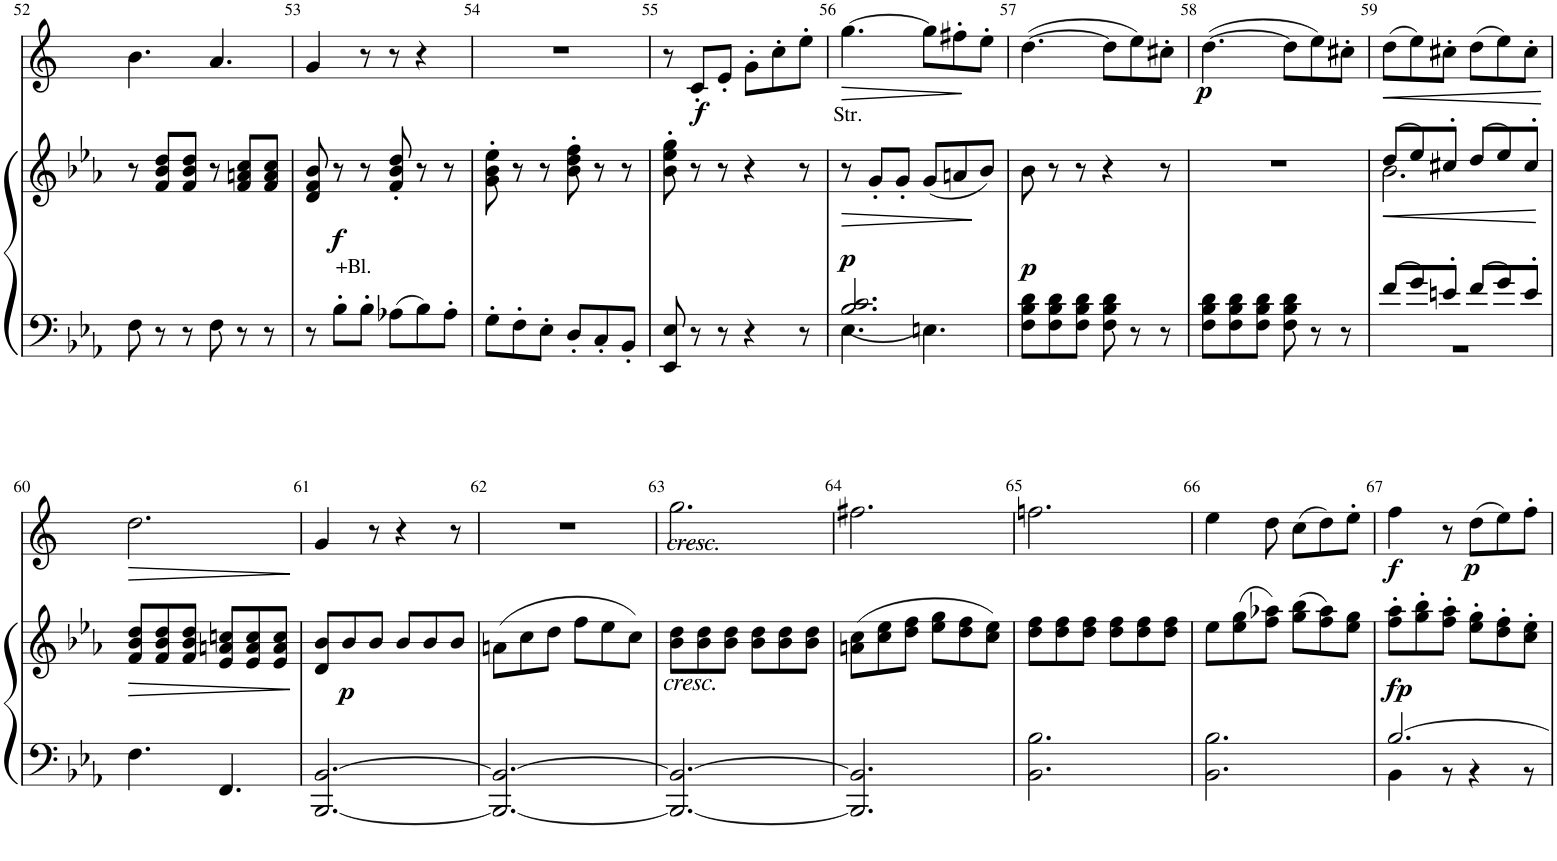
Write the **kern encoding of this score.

**kern	**kern	**dynam	**kern	**dynam
*part2	*part2	*part2	*part1	*part1
*staff3	*staff2	*staff2/3	*staff1	*staff1
*I"Klavier	*	*	*I"Horn in Eb	*
*	*	*	*I'Hn	*
!!LO:PB:g=z
*clefF4	*clefG2	*	*clefG2	*
*	*	*	*Trd5c9	*
*k[b-e-a-]	*k[b-e-a-]	*	*k[]	*
*M6/8	*M6/8	*	*M6/8	*
=52	=52	=52	=52	=52
8F\	8r	.	4.b\	.
8r	8f/ 8b-/ 8dd/L	.	.	.
8r	8f/ 8b-/ 8dd/J	.	.	.
8F\	8r	.	4.a/	.
8r	8f/ 8an/ 8cc/L	.	.	.
8r	8f/ 8a/ 8cc/J	.	.	.
=53	=53	=53	=53	=53
8r	8d/ 8f/ 8b-/	.	4g/	.
!LO:TX:a:t=+Bl.	!	!	!	!
8B-'\L	8r	.	.	.
8B-'\J	8r	.	8r	.
8A-X\L	8f/' 8b-/' 8dd/'	.	8r	.
8B-\	8r	.	4r	.
8A-'\J	8r	.	.	.
=54	=54	=54	=54	=54
8G'\L	8g\' 8b-\' 8ee-\'	.	2.r	.
8F'\	8r	.	.	.
8E-'\J	8r	.	.	.
8D'/L	8b-\' 8dd\' 8ff\'	.	.	.
8C'/	8r	.	.	.
8BB-'/J	8r	.	.	.
=55	=55	=55	=55	=55
8EE-/ 8E-/	8b-\' 8ee-\' 8gg\'	.	8r	.
8r	8r	.	8c'/L	.
8r	8r	.	8e'/J	.
4r	4r	.	8g'\L	.
.	.	.	8cc'\	.
8r	8r	.	8ee'\J	.
=56	=56	=56	=56	=56
*^	*	*	*	*
!	!	!LO:TX:a:t=Str.	!	!	!
!	!	!	!LO:HP:b	!	!LO:HP:b
2.B-/ 2.c/	4.E-\	8r	>	[4.gg\	>
.	.	8g'/L	.	.	.
.	.	8g'/J	.	.	.
.	4.En\	(8g/L	.	8gg\L]	.
.	.	8an/	.	8ff#X'\	.
.	.	8b-/J)	.	8ee'\J	.
*v	*v	*	*	*	*
.	.	]	.	]
=57	=57	=57	=57	=57
8F\ 8B-\ 8d\L	8b-\	.	([4.dd\	.
8F\ 8B-\ 8d\	8r	.	.	.
8F\ 8B-\ 8d\J	8r	.	.	.
8F\ 8B-\ 8d\	4r	.	8dd\L]	.
8r	.	.	8ee\)	.
8r	8r	.	8cc#X'\J	.
=58	=58	=58	=58	=58
8F\ 8B-\ 8d\L	2.r	.	([4.dd\	.
8F\ 8B-\ 8d\	.	.	.	.
8F\ 8B-\ 8d\J	.	.	.	.
8F\ 8B-\ 8d\	.	.	8dd\L]	.
8r	.	.	8ee\)	.
8r	.	.	8cc#X'\J	.
=59	=59	=59	=59	=59
*^	*	*	*	*
!	!	!	!LO:HP:b	!	!LO:HP:b
*	*	*^	*	*	*
8f/L	2.r	(8dd/L	2.b-\	<	(8dd\L	<
8g/	.	8ee-/)	.	.	8ee\)	.
8en'>/J	.	8cc#X'/J	.	.	8cc#X'\J	.
8f/L	.	(8dd/L	.	.	(8dd\L	.
8g/	.	8ee-/)	.	.	8ee\)	.
8e'>/J	.	8cc#'/J	.	.	8cc#'\J	.
*v	*v	*	*	*	*	*
*	*v	*v	*	*	*
.	.	[	.	[
!!LO:LB:g=z
=60	=60	=60	=60	=60
!	!	!LO:HP:b	!	!LO:HP:b
4.F\	8f/ 8b-/ 8dd/L	>	2.dd\	>
.	8f/ 8b-/ 8dd/	.	.	.
.	8f/ 8b-/ 8dd/J	.	.	.
4.FF/	8e-/ 8an/ 8ccn/L	.	.	.
.	8e-/ 8a/ 8cc/	.	.	.
.	8e-/ 8a/ 8cc/J	.	.	.
.	.	]	.	]
=61	=61	=61	=61	=61
[2.BBB-/ [2.BB-/	8d/ 8b-/L	.	4g/	.
.	8b-/	.	.	.
.	8b-/J	.	8r	.
.	8b-/L	.	4r	.
.	8b-/	.	.	.
.	8b-/J	.	8r	.
=62	=62	=62	=62	=62
2.BBB-/_ 2.BB-/_	(8an\L	.	2.r	.
.	8cc\	.	.	.
.	8dd\J	.	.	.
.	8ff\L	.	.	.
.	8ee-\	.	.	.
.	8cc\J)	.	.	.
=63	=63	=63	=63	=63
!	!	!	!LO:TX:a:i:t=cresc.	!
!LO:TX:a:i:t=cresc.	!	!	!	!
2.BBB-/_ 2.BB-/_	8b-\ 8dd\L	.	2.gg\	.
.	8b-\ 8dd\	.	.	.
.	8b-\ 8dd\J	.	.	.
.	8b-\ 8dd\L	.	.	.
.	8b-\ 8dd\	.	.	.
.	8b-\ 8dd\J	.	.	.
=64	=64	=64	=64	=64
2.BBB-/] 2.BB-/]	(8an\ 8cc\L	.	2.ff#X\	.
.	8cc\ 8ee-\	.	.	.
.	8dd\ 8ff\J	.	.	.
.	8ee-\ 8gg\L	.	.	.
.	8dd\ 8ff\	.	.	.
.	8cc\ 8ee-\J)	.	.	.
=65	=65	=65	=65	=65
2.BB-\ 2.B-\	8dd\ 8ff\L	.	2.ffn\	.
.	8dd\ 8ff\	.	.	.
.	8dd\ 8ff\J	.	.	.
.	8dd\ 8ff\L	.	.	.
.	8dd\ 8ff\	.	.	.
.	8dd\ 8ff\J	.	.	.
=66	=66	=66	=66	=66
2.BB-\ 2.B-\	8ee-\L	.	4ee\	.
.	(8ee-\ 8gg\	.	.	.
.	8ff\ 8aa-X\J)	.	8dd\	.
.	(8gg\ 8bb-\L	.	(8cc\L	.
.	8ff\ 8aa-\)	.	8dd\)	.
.	8ee-\ 8gg\J	.	8ee'\J	.
=67	=67	=67	=67	=67
*^	*	*	*	*
[2.B-/	4BB-\	8ff\' 8aa-\'L	.	4ff\	.
.	.	8gg\' 8bb-\'	.	.	.
.	8r	8ff\' 8aa-\'J	.	8r	.
.	4r	8ee-\' 8gg\'L	.	(8dd\L	.
.	.	8dd\' 8ff\'	.	8ee\)	.
.	8r	8cc\' 8ee-\'J	.	8ff'\J	.
*v	*v	*	*	*	*
=	=	=	=	=
*-	*-	*-	*-	*-
